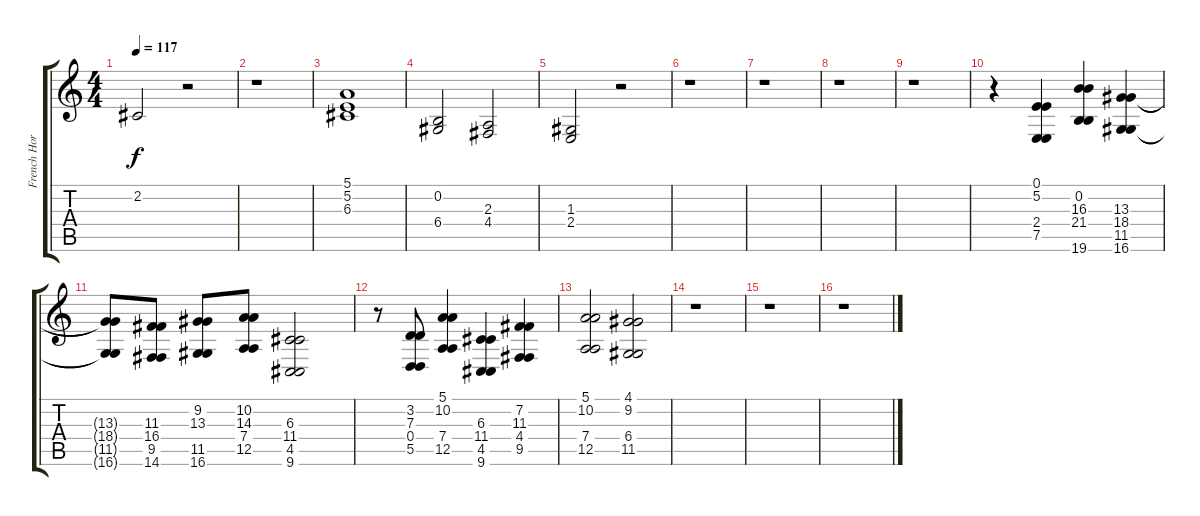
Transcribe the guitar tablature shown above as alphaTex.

\track ("French Horns" "French Hor") {instrument brasssection}
\staff {score tabs}
\tuning (E4 B3 G3 D3 A2 E2) {hide}
\ts (4 4)
\tempo 117
\clef g2
\ks c
2.2.2{dy f} r.2 |
r.1 |
(5.1 5.2 6.3).1 |
(0.2 6.4).2 (2.3 4.4).2 |
(1.3 2.4).2 r.2 |
r.1 |
r.1 |
r.1 |
r.1 |
r.4 (0.1 5.2 2.4 7.5).4 (0.2 16.3 21.4 19.6).4 (13.3 18.4 11.5 16.6).4 |
(13.3{t} 18.4{t} 11.5{t} 16.6{t}).8 (11.3 16.4 9.5 14.6).8 (9.2 13.3 11.5 16.6).8 (10.2 14.3 7.4 12.5).8 (6.3 11.4 4.5 9.6).2 |
r.8 (3.2 7.3 0.4 5.5).8 (5.1 10.2 7.4 12.5).4 (6.3 11.4 4.5 9.6).4 (7.2 11.3 4.4 9.5).4 |
(5.1 10.2 7.4 12.5).2 (4.1 9.2 6.4 11.5).2 |
r.1 |
r.1 |
r.1
